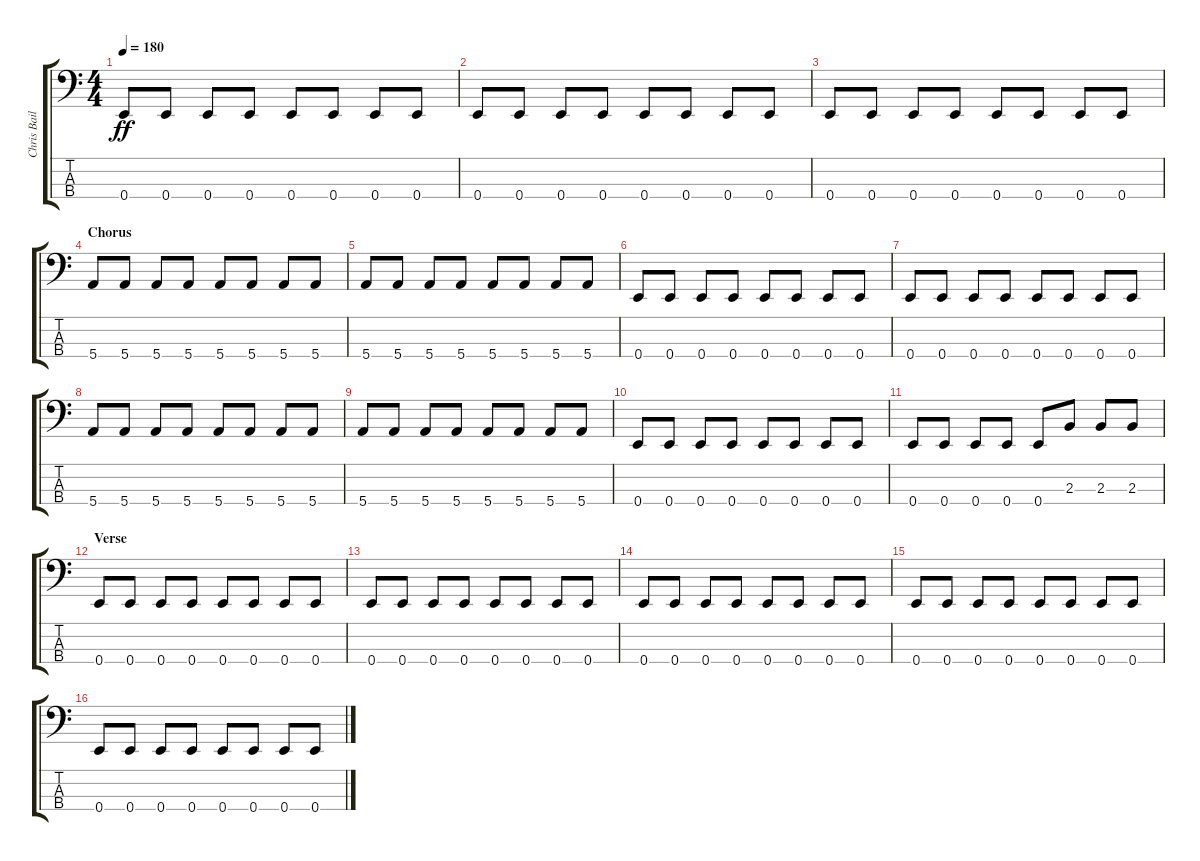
\track ("Chris Bailey" "Chris Bail") {instrument electricbasspick}
\staff {score tabs}
\tuning (G2 D2 A1 E1) {hide}
\ts (4 4)
\tempo 180
\clef f4
\ks c
0.4.8{dy ff} 0.4.8 0.4.8 0.4.8 0.4.8 0.4.8 0.4.8 0.4.8 |
0.4.8 0.4.8 0.4.8 0.4.8 0.4.8 0.4.8 0.4.8 0.4.8 |
0.4.8 0.4.8 0.4.8 0.4.8 0.4.8 0.4.8 0.4.8 0.4.8 |
\section ("" "Chorus")
5.4.8 5.4.8 5.4.8 5.4.8 5.4.8 5.4.8 5.4.8 5.4.8 |
5.4.8 5.4.8 5.4.8 5.4.8 5.4.8 5.4.8 5.4.8 5.4.8 |
0.4.8 0.4.8 0.4.8 0.4.8 0.4.8 0.4.8 0.4.8 0.4.8 |
0.4.8 0.4.8 0.4.8 0.4.8 0.4.8 0.4.8 0.4.8 0.4.8 |
5.4.8 5.4.8 5.4.8 5.4.8 5.4.8 5.4.8 5.4.8 5.4.8 |
5.4.8 5.4.8 5.4.8 5.4.8 5.4.8 5.4.8 5.4.8 5.4.8 |
0.4.8 0.4.8 0.4.8 0.4.8 0.4.8 0.4.8 0.4.8 0.4.8 |
0.4.8 0.4.8 0.4.8 0.4.8 0.4.8 2.3.8 2.3.8 2.3.8 |
\section ("" "Verse")
0.4.8 0.4.8 0.4.8 0.4.8 0.4.8 0.4.8 0.4.8 0.4.8 |
0.4.8 0.4.8 0.4.8 0.4.8 0.4.8 0.4.8 0.4.8 0.4.8 |
0.4.8 0.4.8 0.4.8 0.4.8 0.4.8 0.4.8 0.4.8 0.4.8 |
0.4.8 0.4.8 0.4.8 0.4.8 0.4.8 0.4.8 0.4.8 0.4.8 |
0.4.8 0.4.8 0.4.8 0.4.8 0.4.8 0.4.8 0.4.8 0.4.8
